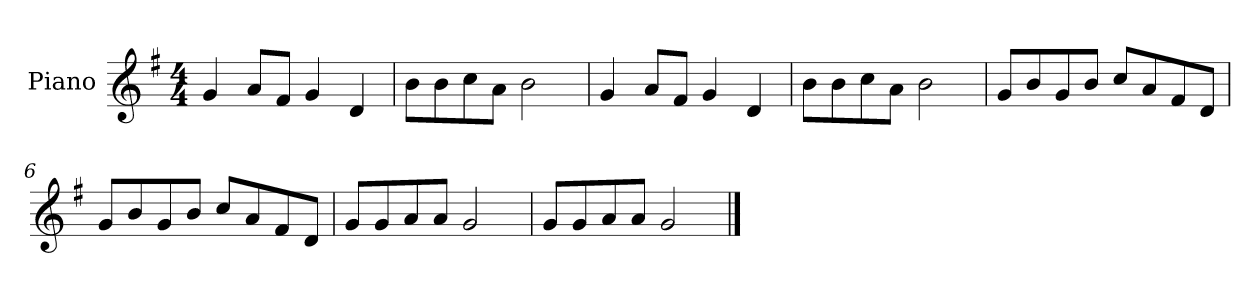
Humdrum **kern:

**kern
*part1
*staff1
*I"Piano
*I'P-no
*clefG2
*k[f#]
*M4/4
*MM90
=1
4g/
8a/L
8f#/J
4g/
4d/
=2
8b\L
8b\
8cc\
8a\J
2b\
=3
4g/
8a/L
8f#/J
4g/
4d/
=4
8b\L
8b\
8cc\
8a\J
2b\
=5
8g/L
8b/
8g/
8b/J
8cc/L
8a/
8f#/
8d/J
=6
8g/L
8b/
8g/
8b/J
8cc/L
8a/
8f#/
8d/J
!!LO:LB:g=z
=7
8g/L
8g/
8a/
8a/J
2g/
=8
8g/L
8g/
8a/
8a/J
2g/
==
*-
